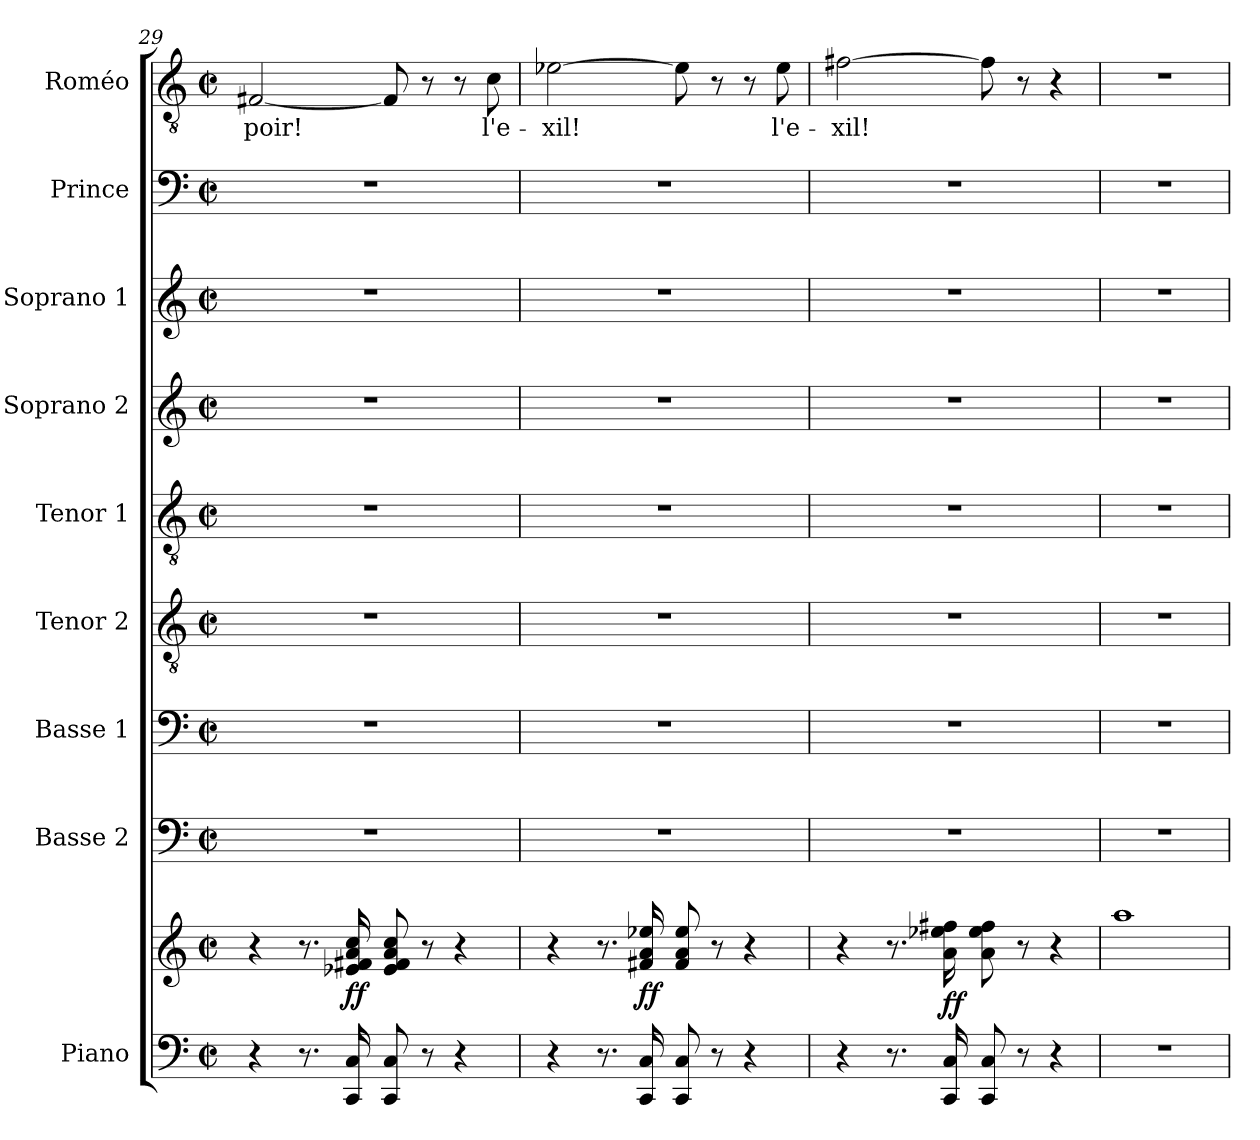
**kern	**kern	**dynam	**kern	**kern	**kern	**kern	**kern	**kern	**kern	**kern	**text
*part9	*part9	*part9	*part8	*part7	*part6	*part5	*part4	*part3	*part2	*part1	*part1
*staff10	*staff9	*staff9/10	*staff8	*staff7	*staff6	*staff5	*staff4	*staff3	*staff2	*staff1	*staff1
*I"Piano	*	*	*I"Basse 2	*I"Basse 1	*I"Tenor 2	*I"Tenor 1	*I"Soprano 2	*I"Soprano 1	*I"Prince	*I"Roméo	*
*I'Pno.	*	*	*I'B2	*I'B1	*I'T2	*I'T1	*I'S2	*I'S1	*I'Pr.	*I'R.	*
*clefF4	*clefG2	*	*clefF4	*clefF4	*clefGv2	*clefGv2	*clefG2	*clefG2	*clefF4	*clefGv2	*
*k[]	*k[]	*	*k[]	*k[]	*k[]	*k[]	*k[]	*k[]	*k[]	*k[]	*
*M2/2	*M2/2	*	*M2/2	*M2/2	*M2/2	*M2/2	*M2/2	*M2/2	*M2/2	*M2/2	*
*met(c|)	*met(c|)	*	*met(c|)	*met(c|)	*met(c|)	*met(c|)	*met(c|)	*met(c|)	*met(c|)	*met(c|)	*
=29	=29	=29	=29	=29	=29	=29	=29	=29	=29	=29	=29
!	!	!	!	!	!	!	!	!	!	!	!LO:LY:b
4r	4r	.	1r	1r	1r	1r	1r	1r	1r	[2F#X/	-poir!
8.r	8.r	.	.	.	.	.	.	.	.	.	.
!	!	!LO:DY:b	!	!	!	!	!	!	!	!	!
16CC/ 16C/	16e-X/ 16f#X/ 16a/ 16cc/	ff	.	.	.	.	.	.	.	.	.
8CC/ 8C/	8e-/ 8f#/ 8a/ 8cc/	.	.	.	.	.	.	.	.	8F#/]	.
8r	8r	.	.	.	.	.	.	.	.	8r	.
4r	4r	.	.	.	.	.	.	.	.	8r	.
!	!	!	!	!	!	!	!	!	!	!	!LO:LY:b
.	.	.	.	.	.	.	.	.	.	8c\	l'e-
=30	=30	=30	=30	=30	=30	=30	=30	=30	=30	=30	=30
!	!	!	!	!	!	!	!	!	!	!	!LO:LY:b
4r	4r	.	1r	1r	1r	1r	1r	1r	1r	[2e-X\	-xil!
8.r	8.r	.	.	.	.	.	.	.	.	.	.
!	!	!LO:DY:b	!	!	!	!	!	!	!	!	!
16CC/ 16C/	16f#X/ 16a/ 16ee-X/	ff	.	.	.	.	.	.	.	.	.
8CC/ 8C/	8f#/ 8a/ 8ee-/	.	.	.	.	.	.	.	.	8e-\]	.
8r	8r	.	.	.	.	.	.	.	.	8r	.
4r	4r	.	.	.	.	.	.	.	.	8r	.
!	!	!	!	!	!	!	!	!	!	!	!LO:LY:b
.	.	.	.	.	.	.	.	.	.	8e-\	l'e-
!!LO:PB:g=z
=31	=31	=31	=31	=31	=31	=31	=31	=31	=31	=31	=31
!	!	!	!	!	!	!	!	!	!	!	!LO:LY:b
4r	4r	.	1r	1r	1r	1r	1r	1r	1r	[2f#X\	-xil!
8.r	8.r	.	.	.	.	.	.	.	.	.	.
!	!	!LO:DY:b	!	!	!	!	!	!	!	!	!
16CC/ 16C/	16a\ 16ee-X\ 16ff#X\	ff	.	.	.	.	.	.	.	.	.
8CC/ 8C/	8a\ 8ee-\ 8ff#\	.	.	.	.	.	.	.	.	8f#\]	.
8r	8r	.	.	.	.	.	.	.	.	8r	.
4r	4r	.	.	.	.	.	.	.	.	4r	.
=32	=32	=32	=32	=32	=32	=32	=32	=32	=32	=32	=32
1r	1aa	.	1r	1r	1r	1r	1r	1r	1r	1r	.
=	=	=	=	=	=	=	=	=	=	=	=
*-	*-	*-	*-	*-	*-	*-	*-	*-	*-	*-	*-
